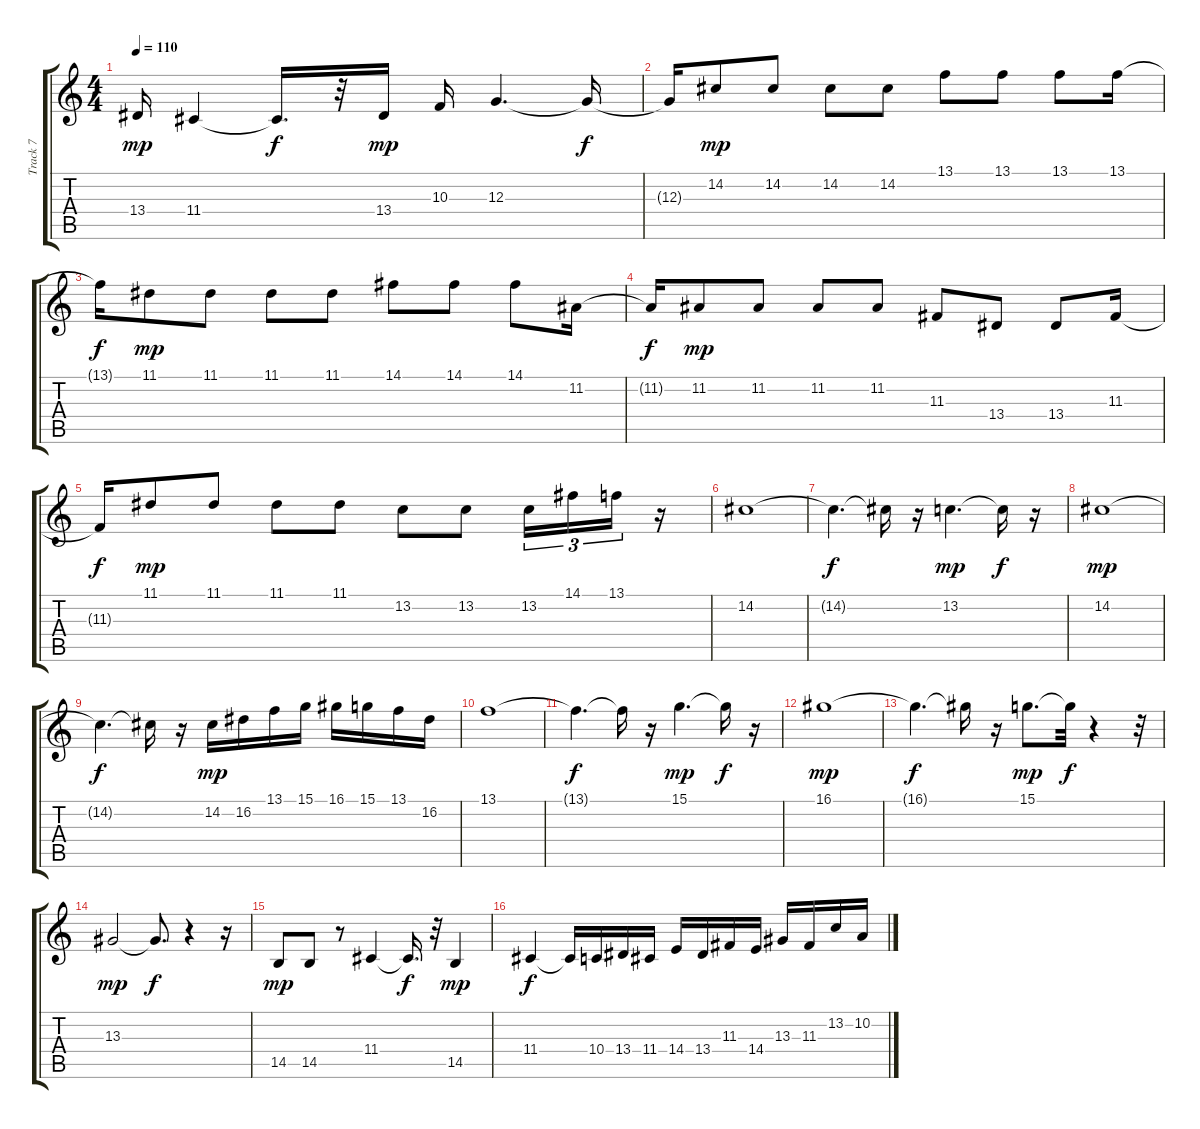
\track ("Track 7" "Track 7") {instrument harpsichord}
\staff {score tabs}
\tuning (E4 B3 G3 D3 A2 E2) {hide}
\ts (4 4)
\tempo 110
\clef g2
\ks c
13.4.16{dy mp} 11.4.4 11.4{t}.16{d dy f} r.32 13.4.16{dy mp} 10.3.16 12.3.4{d} 12.3{t}.16{dy f} |
12.3{t}.16 14.2.8{dy mp} 14.2.8 14.2.8 14.2.8 13.1.8 13.1.8 13.1.8 13.1.16 |
13.1{t}.16{dy f} 11.1.8{dy mp} 11.1.8 11.1.8 11.1.8 14.1.8 14.1.8 14.1.8 11.2.16 |
11.2{t}.16{dy f} 11.2.8{dy mp} 11.2.8 11.2.8 11.2.8 11.3.8 13.4.8 13.4.8 11.3.16 |
11.3{t}.16{dy f} 11.1.8{dy mp} 11.1.8 11.1.8 11.1.8 13.2.8 13.2.8 13.2.16{tu (3 2)} 14.1.16{tu (3 2)} 13.1.16{tu (3 2)} r.16 |
14.2.1{instrument frenchhorn} |
14.2{t}.4{d dy f} 14.2{t}.16 r.16 13.2.4{d dy mp} 13.2{t}.16{dy f} r.16 |
14.2.1{dy mp} |
14.2{t}.4{d dy f} 14.2{t}.16 r.16 14.2.16{dy mp} 16.2.16 13.1.16 15.1.16 16.1.16 15.1.16 13.1.16 16.2.16 |
13.1.1 |
13.1{t}.4{d dy f} 13.1{t}.16 r.16 15.1.4{d dy mp} 15.1{t}.16{dy f} r.16 |
16.1.1{dy mp} |
16.1{t}.4{d dy f} 16.1{t}.16 r.16 15.1.8{d dy mp} 15.1{t}.32{dy f} r.4 r.32 |
13.3.2{dy mp instrument brasssection} 13.3{t}.8{d dy f} r.4 r.16 |
14.5.8{dy mp} 14.5.8 r.8 11.4.4 11.4{t}.16{d dy f} r.32 14.5.4{dy mp} |
11.4.4{dy f} 11.4{t}.16 10.4.16 13.4.16 11.4.16 14.4.16 13.4.16 11.3.16 14.4.16 13.3.16 11.3.16 13.2.16 10.2.16
